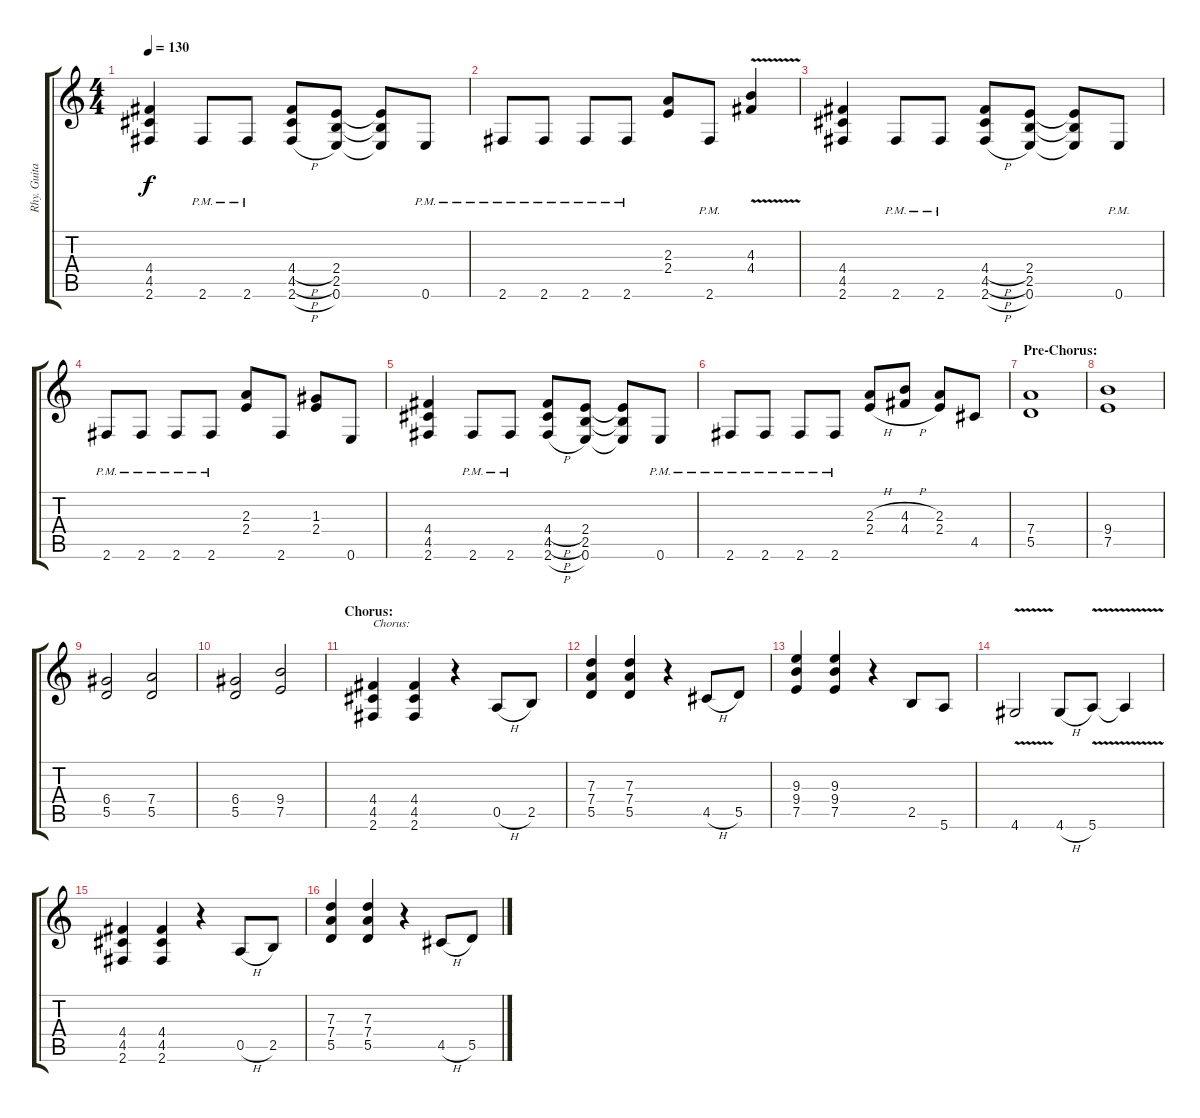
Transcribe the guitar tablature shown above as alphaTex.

\track ("Rhy. Guitar 1" "Rhy. Guita") {instrument distortionguitar}
\staff {score tabs}
\tuning (E4 B3 G3 D3 A2 E2) {hide}
\ts (4 4)
\tempo 130
\clef g2
\ks c
(4.4 4.5 2.6).4{dy f} 2.6{pm}.8 2.6{pm}.8 (4.4{h} 4.5{h} 2.6{h}).8 (2.4 2.5 0.6).8 (2.4{t} 2.5{t} 0.6{t}).8 0.6{pm}.8 |
2.6{pm}.8 2.6{pm}.8 2.6{pm}.8 2.6{pm}.8 (2.3 2.4).8 2.6{pm}.8 (4.3{v} 4.4).4 |
(4.4 4.5 2.6).4 2.6{pm}.8 2.6{pm}.8 (4.4{h} 4.5{h} 2.6{h}).8 (2.4 2.5 0.6).8 (2.4{t} 2.5{t} 0.6{t}).8 0.6{pm}.8 |
2.6{pm}.8 2.6{pm}.8 2.6{pm}.8 2.6{pm}.8 (2.3 2.4).8 2.6.8 (1.3 2.4).8 0.6.8 |
(4.4 4.5 2.6).4 2.6{pm}.8 2.6{pm}.8 (4.4{h} 4.5{h} 2.6{h}).8 (2.4 2.5 0.6).8 (2.4{t} 2.5{t} 0.6{t}).8 0.6{pm}.8 |
2.6{pm}.8 2.6{pm}.8 2.6{pm}.8 2.6{pm}.8 (2.3{h} 2.4{h}).8 (4.3{h} 4.4{h}).8 (2.3 2.4).8 4.5.8 |
\section ("" "Pre-Chorus:")
(7.4 5.5).1 |
(9.4 7.5).1 |
(6.4 5.5).2 (7.4 5.5).2 |
(6.4 5.5).2 (9.4 7.5).2 |
\section ("" "Chorus:")
(4.4 4.5 2.6).4{txt "Chorus:"} (4.4 4.5 2.6).4 r.4 0.5{h}.8 2.5.8 |
(7.3 7.4 5.5).4 (7.3 7.4 5.5).4 r.4 4.5{h}.8 5.5.8 |
(9.3 9.4 7.5).4 (9.3 9.4 7.5).4 r.4 2.5.8 5.6.8 |
4.6{v}.2 4.6{h}.8 5.6{v}.8 5.6{t}.4 |
(4.4 4.5 2.6).4 (4.4 4.5 2.6).4 r.4 0.5{h}.8 2.5.8 |
(7.3 7.4 5.5).4 (7.3 7.4 5.5).4 r.4 4.5{h}.8 5.5.8
